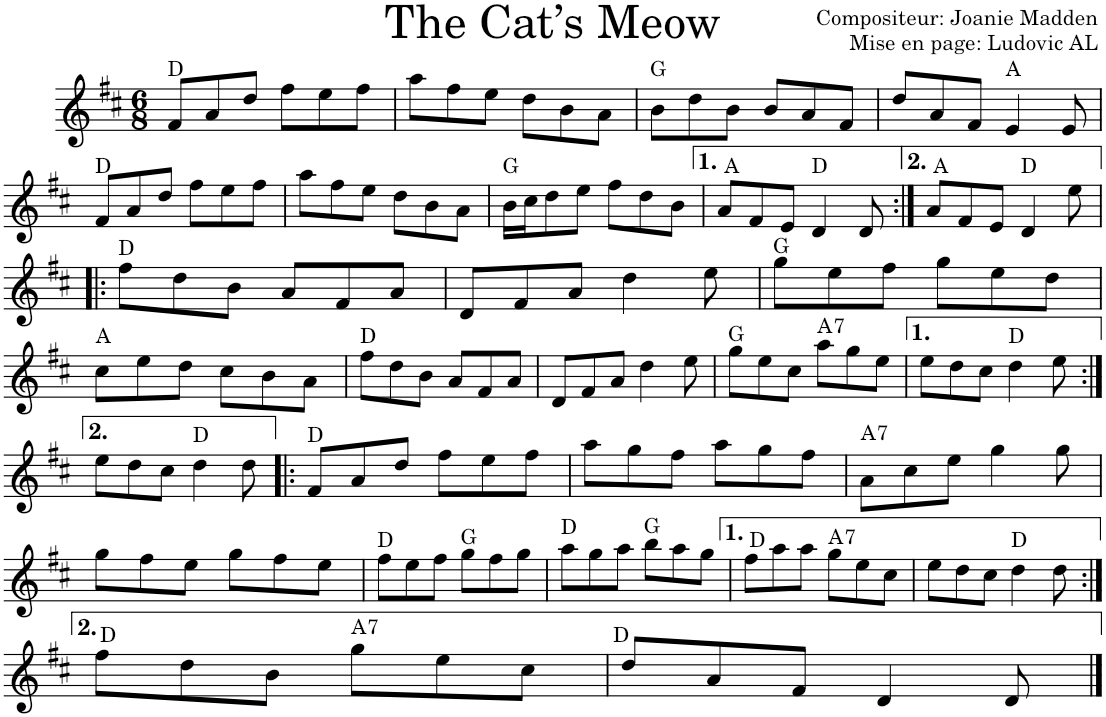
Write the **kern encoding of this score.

**kern	**harte
*part1	*part1
*staff1	*
*I"Voice	*
*I'V	*
*clefG2	*
*k[f#c#]	*
*M6/8	*
=1	=1
8f#/L	D:maj
8a/	.
8dd/J	.
8ff#\L	.
8ee\	.
8ff#\J	.
=2	=2
8aa\L	.
8ff#\	.
8ee\J	.
8dd\L	.
8b\	.
8a\J	.
=3	=3
8b\L	G:maj
8dd\	.
8b\J	.
8b/L	.
8a/	.
8f#/J	.
=4	=4
8dd/L	.
8a/	.
8f#/J	.
4e/	A:maj
8e/	.
!!LO:LB:g=z
=5	=5
8f#/L	D:maj
8a/	.
8dd/J	.
8ff#\L	.
8ee\	.
8ff#\J	.
=6	=6
8aa\L	.
8ff#\	.
8ee\J	.
8dd\L	.
8b\	.
8a\J	.
=7	=7
16b\LL	G:maj
16cc#\J	.
8dd\	.
8ee\J	.
8ff#\L	.
8dd\	.
8b\J	.
=8	=8
8a/L	A:maj
8f#/	.
8e/J	.
4d/	D:maj
8d/	.
=9:|!	=9:|!
8a/L	A:maj
8f#/	.
8e/J	.
4d/	D:maj
8ee\	.
!!LO:LB:g=z
=10!|:	=10!|:
8ff#\L	D:maj
8dd\	.
8b\J	.
8a/L	.
8f#/	.
8a/J	.
=11	=11
8d/L	.
8f#/	.
8a/J	.
4dd\	.
8ee\	.
=12	=12
8gg\L	G:maj
8ee\	.
8ff#\J	.
8gg\L	.
8ee\	.
8dd\J	.
!!LO:LB:g=z
=13	=13
8cc#\L	A:maj
8ee\	.
8dd\J	.
8cc#\L	.
8b\	.
8a\J	.
=14	=14
8ff#\L	D:maj
8dd\	.
8b\J	.
8a/L	.
8f#/	.
8a/J	.
=15	=15
8d/L	.
8f#/	.
8a/J	.
4dd\	.
8ee\	.
=16	=16
8gg\L	G:maj
8ee\	.
8cc#\J	.
!	!LO:H:kt=7
8aa\L	A:7
8gg\	.
8ee\J	.
=17	=17
8ee\L	.
8dd\	.
8cc#\J	.
4dd\	D:maj
8ee\	.
!!LO:LB:g=z
=18:|!	=18:|!
8ee\L	.
8dd\	.
8cc#\J	.
4dd\	D:maj
8dd\	.
=19!|:	=19!|:
8f#/L	D:maj
8a/	.
8dd/J	.
8ff#\L	.
8ee\	.
8ff#\J	.
=20	=20
8aa\L	.
8gg\	.
8ff#\J	.
8aa\L	.
8gg\	.
8ff#\J	.
=21	=21
!	!LO:H:kt=7
8a\L	A:7
8cc#\	.
8ee\J	.
4gg\	.
8gg\	.
!!LO:LB:g=z
=22	=22
8gg\L	.
8ff#\	.
8ee\J	.
8gg\L	.
8ff#\	.
8ee\J	.
=23	=23
8ff#\L	D:maj
8ee\	.
8ff#\J	.
8gg\L	G:maj
8ff#\	.
8gg\J	.
=24	=24
8aa\L	D:maj
8gg\	.
8aa\J	.
8bb\L	G:maj
8aa\	.
8gg\J	.
=25	=25
8ff#\L	D:maj
8aa\	.
8aa\J	.
!	!LO:H:kt=7
8gg\L	A:7
8ee\	.
8cc#\J	.
=26	=26
8ee\L	.
8dd\	.
8cc#\J	.
4dd\	D:maj
8dd\	.
!!LO:LB:g=z
=27:|!	=27:|!
8ff#\L	D:maj
8dd\	.
8b\J	.
!	!LO:H:kt=7
8gg\L	A:7
8ee\	.
8cc#\J	.
=28	=28
8dd/L	D:maj
8a/	.
8f#/J	.
4d/	.
8d/	.
==	==
*-	*-
